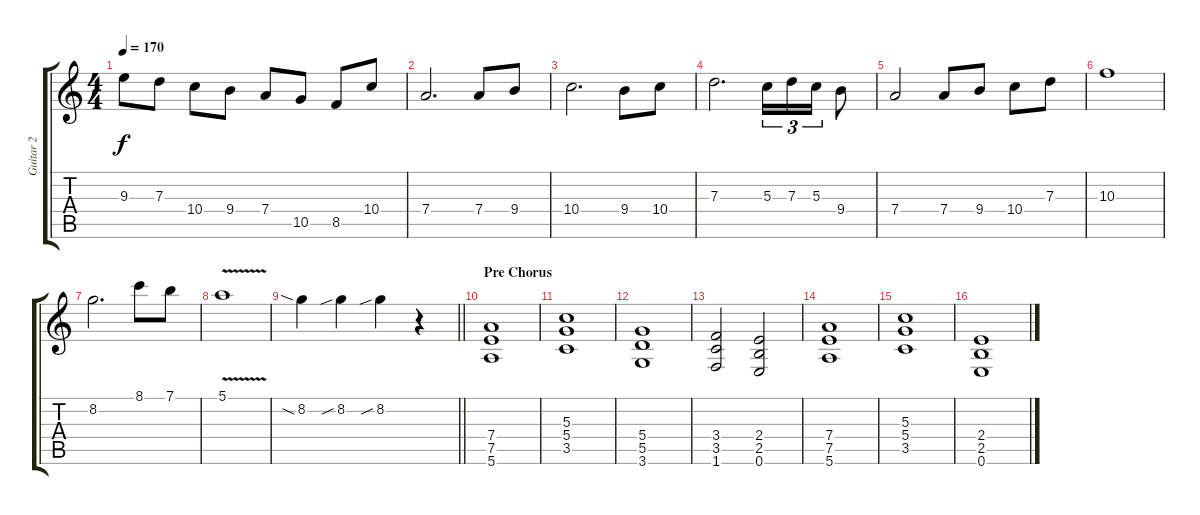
\track ("Guitar 2" "Guitar 2") {instrument distortionguitar}
\staff {score tabs}
\tuning (E4 B3 G3 D3 A2 E2) {hide}
\ts (4 4)
\tempo 170
\clef g2
\ks c
9.3.8{dy f} 7.3.8 10.4.8 9.4.8 7.4.8 10.5.8 8.5.8 10.4.8 |
7.4.2{d instrument distortionguitar} 7.4.8 9.4.8 |
10.4.2{d} 9.4.8 10.4.8 |
7.3.2{d} 5.3.16{tu (3 2)} 7.3.16{tu (3 2)} 5.3.16{tu (3 2)} 9.4.8 |
7.4.2{instrument distortionguitar} 7.4.8 9.4.8 10.4.8 7.3.8 |
10.3.1 |
8.2.2{d} 8.1.8 7.1.8 |
5.1{v}.1{instrument distortionguitar} |
\barLineRight lightlight
8.2{sia}.4 8.2{sib}.4 8.2{sib}.4 r.4 |
\section ("" "Pre Chorus")
(7.4 7.5 5.6).1 |
(5.3 5.4 3.5).1 |
(5.4 5.5 3.6).1 |
(3.4 3.5 1.6).2 (2.4 2.5 0.6).2 |
(7.4 7.5 5.6).1 |
(5.3 5.4 3.5).1 |
(2.4 2.5 0.6).1
